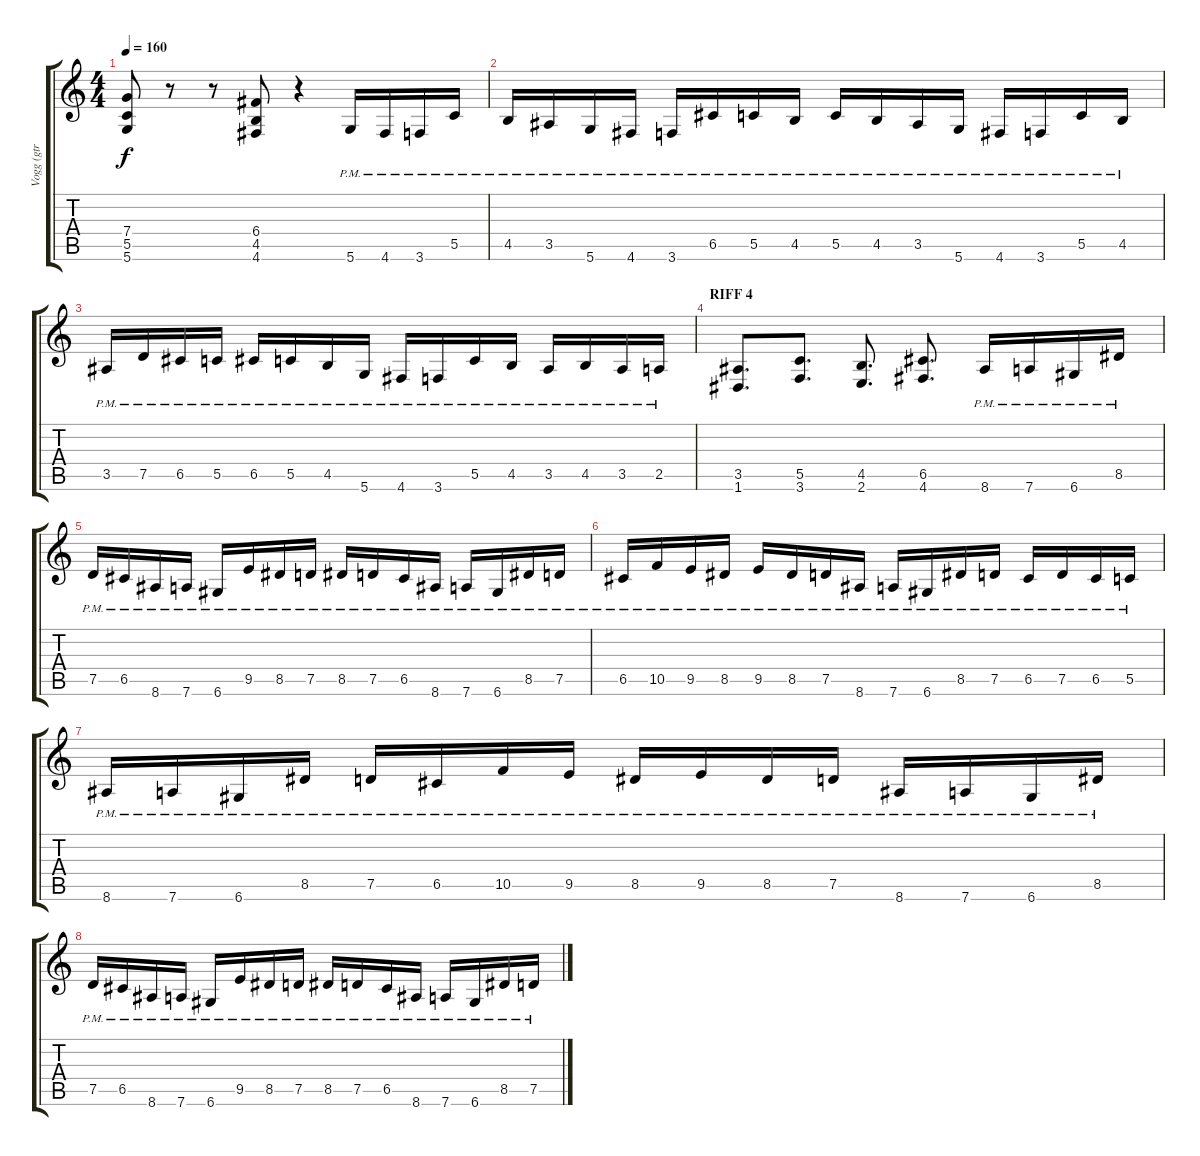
\track ("Vogg (gtr 1)" "Vogg (gtr ") {instrument distortionguitar}
\staff {score tabs}
\tuning (D4 A3 F3 C3 G2 D2) {hide}
\ts (4 4)
\tempo 160
\clef g2
\ks c
(7.4 5.5 5.6).8{dy f} r.8 r.8 (6.4 4.5 4.6).8 r.4 5.6{pm}.16 4.6{pm}.16 3.6{pm}.16 5.5{pm}.16 |
4.5{pm}.16 3.5{pm}.16 5.6{pm}.16 4.6{pm}.16 3.6{pm}.16 6.5{pm}.16 5.5{pm}.16 4.5{pm}.16 5.5{pm}.16 4.5{pm}.16 3.5{pm}.16 5.6{pm}.16 4.6{pm}.16 3.6{pm}.16 5.5{pm}.16 4.5{pm}.16 |
3.5{pm}.16 7.5{pm}.16 6.5{pm}.16 5.5{pm}.16 6.5{pm}.16 5.5{pm}.16 4.5{pm}.16 5.6{pm}.16 4.6{pm}.16 3.6{pm}.16 5.5{pm}.16 4.5{pm}.16 3.5{pm}.16 4.5{pm}.16 3.5{pm}.16 2.5{pm}.16 |
\section ("" "RIFF 4")
(3.5 1.6).8{d} (5.5 3.6).8{d} (4.5 2.6).8{d} (6.5 4.6).8{d} 8.6{pm}.16 7.6{pm}.16 6.6{pm}.16 8.5{pm}.16 |
7.5{pm}.16 6.5{pm}.16 8.6{pm}.16 7.6{pm}.16 6.6{pm}.16 9.5{pm}.16 8.5{pm}.16 7.5{pm}.16 8.5{pm}.16 7.5{pm}.16 6.5{pm}.16 8.6{pm}.16 7.6{pm}.16 6.6{pm}.16 8.5{pm}.16 7.5{pm}.16 |
6.5{pm}.16 10.5{pm}.16 9.5{pm}.16 8.5{pm}.16 9.5{pm}.16 8.5{pm}.16 7.5{pm}.16 8.6{pm}.16 7.6{pm}.16 6.6{pm}.16 8.5{pm}.16 7.5{pm}.16 6.5{pm}.16 7.5{pm}.16 6.5{pm}.16 5.5{pm}.16 |
8.6{pm}.16 7.6{pm}.16 6.6{pm}.16 8.5{pm}.16 7.5{pm}.16 6.5{pm}.16 10.5{pm}.16 9.5{pm}.16 8.5{pm}.16 9.5{pm}.16 8.5{pm}.16 7.5{pm}.16 8.6{pm}.16 7.6{pm}.16 6.6{pm}.16 8.5{pm}.16 |
7.5{pm}.16 6.5{pm}.16 8.6{pm}.16 7.6{pm}.16 6.6{pm}.16 9.5{pm}.16 8.5{pm}.16 7.5{pm}.16 8.5{pm}.16 7.5{pm}.16 6.5{pm}.16 8.6{pm}.16 7.6{pm}.16 6.6{pm}.16 8.5{pm}.16 7.5{pm}.16
